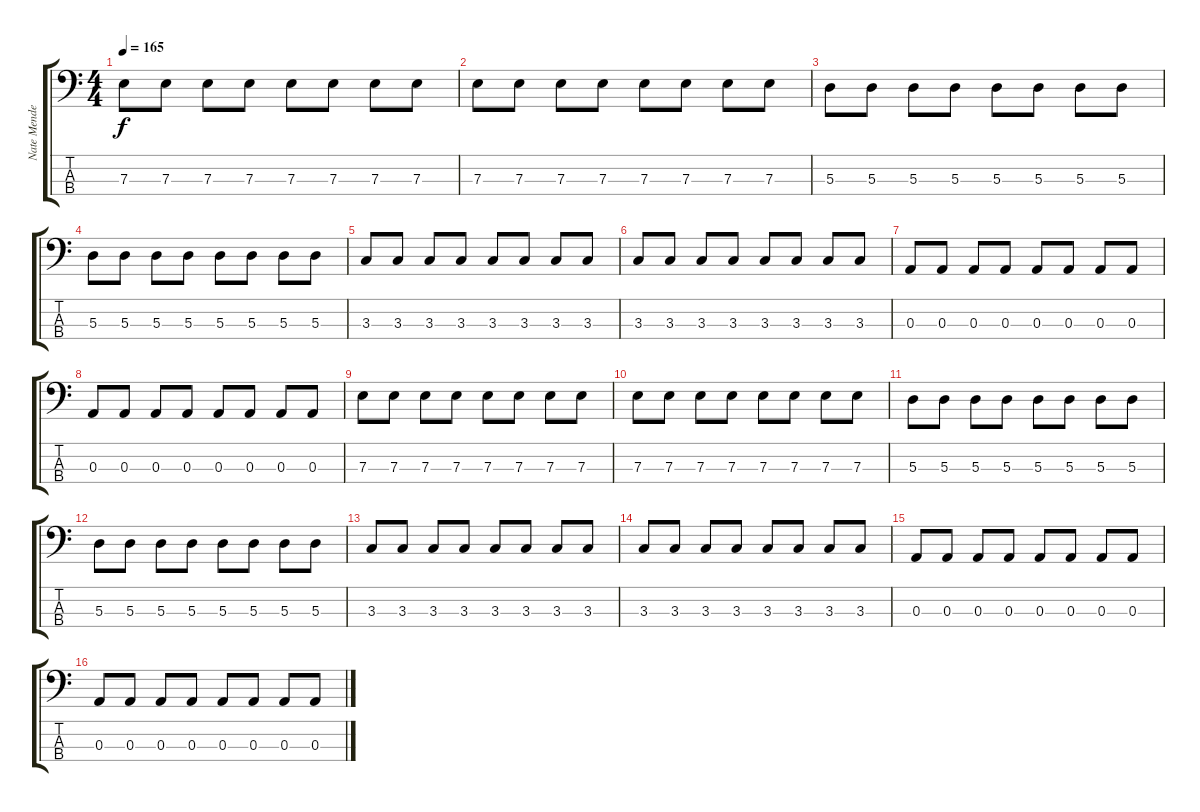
\track ("Nate Mendel - Bass" "Nate Mende") {instrument electricbassfinger}
\staff {score tabs}
\tuning (G2 D2 A1 E1) {hide}
\ts (4 4)
\tempo 165
\clef f4
\ks c
7.3.8{dy f} 7.3.8 7.3.8 7.3.8 7.3.8 7.3.8 7.3.8 7.3.8 |
7.3.8 7.3.8 7.3.8 7.3.8 7.3.8 7.3.8 7.3.8 7.3.8 |
5.3.8 5.3.8 5.3.8 5.3.8 5.3.8 5.3.8 5.3.8 5.3.8 |
5.3.8 5.3.8 5.3.8 5.3.8 5.3.8 5.3.8 5.3.8 5.3.8 |
3.3.8 3.3.8 3.3.8 3.3.8 3.3.8 3.3.8 3.3.8 3.3.8 |
3.3.8 3.3.8 3.3.8 3.3.8 3.3.8 3.3.8 3.3.8 3.3.8 |
0.3.8 0.3.8 0.3.8 0.3.8 0.3.8 0.3.8 0.3.8 0.3.8 |
0.3.8 0.3.8 0.3.8 0.3.8 0.3.8 0.3.8 0.3.8 0.3.8 |
7.3.8 7.3.8 7.3.8 7.3.8 7.3.8 7.3.8 7.3.8 7.3.8 |
7.3.8 7.3.8 7.3.8 7.3.8 7.3.8 7.3.8 7.3.8 7.3.8 |
5.3.8 5.3.8 5.3.8 5.3.8 5.3.8 5.3.8 5.3.8 5.3.8 |
5.3.8 5.3.8 5.3.8 5.3.8 5.3.8 5.3.8 5.3.8 5.3.8 |
3.3.8 3.3.8 3.3.8 3.3.8 3.3.8 3.3.8 3.3.8 3.3.8 |
3.3.8 3.3.8 3.3.8 3.3.8 3.3.8 3.3.8 3.3.8 3.3.8 |
0.3.8 0.3.8 0.3.8 0.3.8 0.3.8 0.3.8 0.3.8 0.3.8 |
0.3.8 0.3.8 0.3.8 0.3.8 0.3.8 0.3.8 0.3.8 0.3.8
